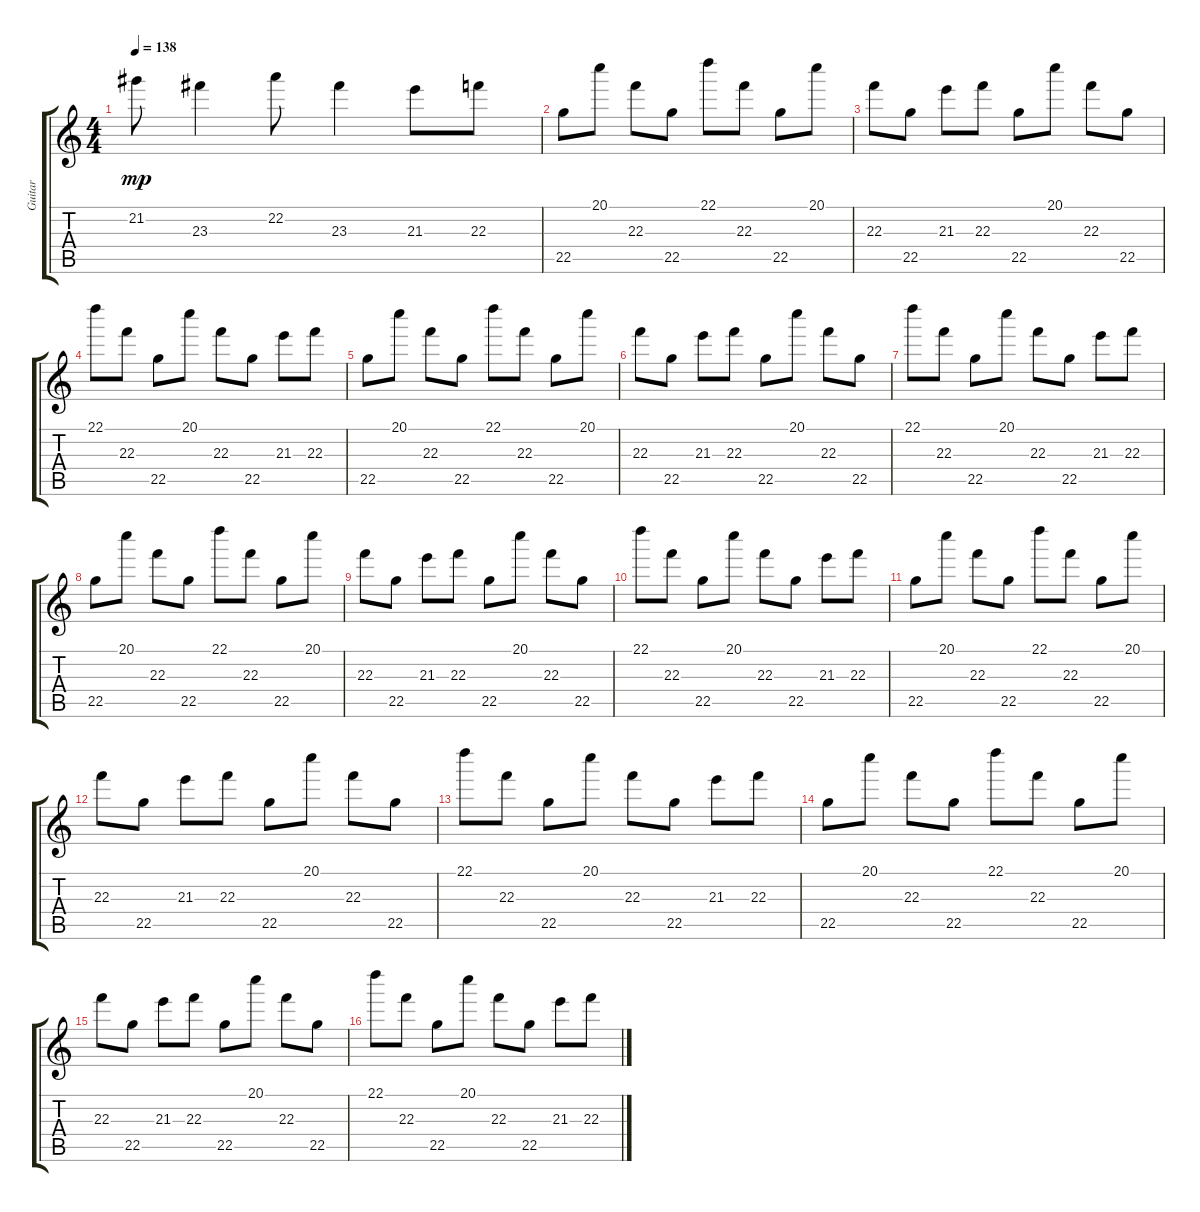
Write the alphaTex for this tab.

\track ("Guitar" "Guitar") {instrument electricguitarjazz}
\staff {score tabs}
\tuning (E4 B3 G3 D3 A2 E2) {hide}
\ts (4 4)
\tempo 138
\clef g2
\ks c
21.2.8{dy mp} 23.3.4 22.2.8 23.3.4 21.3.8 22.3.8 |
22.5.8 20.1.8 22.3.8 22.5.8 22.1.8 22.3.8 22.5.8 20.1.8 |
22.3.8 22.5.8 21.3.8 22.3.8 22.5.8 20.1.8 22.3.8 22.5.8 |
22.1.8 22.3.8 22.5.8 20.1.8 22.3.8 22.5.8 21.3.8 22.3.8 |
22.5.8 20.1.8 22.3.8 22.5.8 22.1.8 22.3.8 22.5.8 20.1.8 |
22.3.8 22.5.8 21.3.8 22.3.8 22.5.8 20.1.8 22.3.8 22.5.8 |
22.1.8 22.3.8 22.5.8 20.1.8 22.3.8 22.5.8 21.3.8 22.3.8 |
22.5.8 20.1.8 22.3.8 22.5.8 22.1.8 22.3.8 22.5.8 20.1.8 |
22.3.8 22.5.8 21.3.8 22.3.8 22.5.8 20.1.8 22.3.8 22.5.8 |
22.1.8 22.3.8 22.5.8 20.1.8 22.3.8 22.5.8 21.3.8 22.3.8 |
22.5.8 20.1.8 22.3.8 22.5.8 22.1.8 22.3.8 22.5.8 20.1.8 |
22.3.8 22.5.8 21.3.8 22.3.8 22.5.8 20.1.8 22.3.8 22.5.8 |
22.1.8 22.3.8 22.5.8 20.1.8 22.3.8 22.5.8 21.3.8 22.3.8 |
22.5.8 20.1.8 22.3.8 22.5.8 22.1.8 22.3.8 22.5.8 20.1.8 |
22.3.8 22.5.8 21.3.8 22.3.8 22.5.8 20.1.8 22.3.8 22.5.8 |
22.1.8 22.3.8 22.5.8 20.1.8 22.3.8 22.5.8 21.3.8 22.3.8
